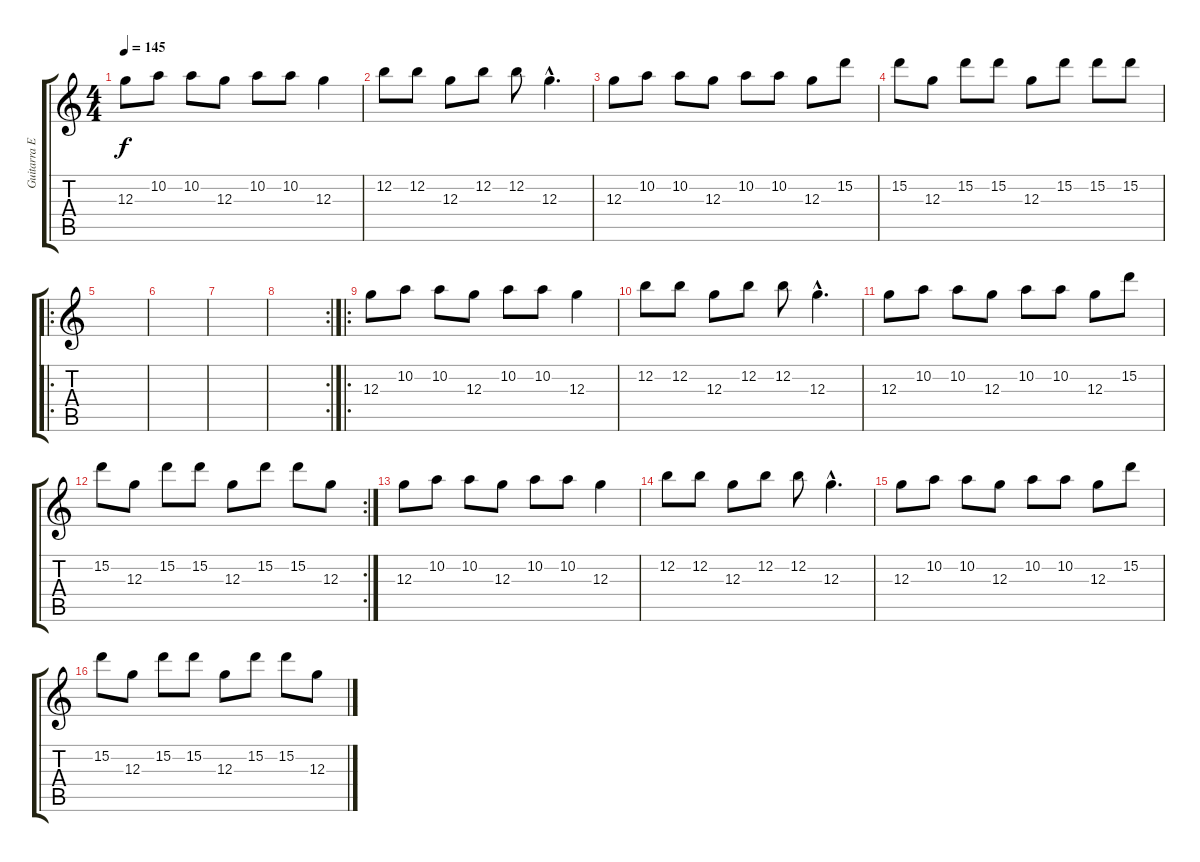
\track ("Guitarra Electrica - Punteos" "Guitarra E") {instrument distortionguitar}
\staff {score tabs}
\tuning (E4 B3 G3 D3 A2 E2) {hide}
\ts (4 4)
\tempo 145
\clef g2
\ks c
12.3.8{dy f} 10.2.8 10.2.8 12.3.8 10.2.8 10.2.8 12.3.4 |
12.2.8 12.2.8 12.3.8 12.2.8 12.2.8 12.3{hac}.4{d} |
12.3.8 10.2.8 10.2.8 12.3.8 10.2.8 10.2.8 12.3.8 15.2.8 |
15.2.8 12.3.8 15.2.8 15.2.8 12.3.8 15.2.8 15.2.8 15.2.8 |
\ro
|
|
|
\rc 2
|
\ro
12.3.8 10.2.8 10.2.8 12.3.8 10.2.8 10.2.8 12.3.4 |
12.2.8 12.2.8 12.3.8 12.2.8 12.2.8 12.3{hac}.4{d} |
12.3.8 10.2.8 10.2.8 12.3.8 10.2.8 10.2.8 12.3.8 15.2.8 |
\rc 2
15.2.8 12.3.8 15.2.8 15.2.8 12.3.8 15.2.8 15.2.8 12.3.8 |
12.3.8 10.2.8 10.2.8 12.3.8 10.2.8 10.2.8 12.3.4 |
12.2.8 12.2.8 12.3.8 12.2.8 12.2.8 12.3{hac}.4{d} |
12.3.8 10.2.8 10.2.8 12.3.8 10.2.8 10.2.8 12.3.8 15.2.8 |
15.2.8 12.3.8 15.2.8 15.2.8 12.3.8 15.2.8 15.2.8 12.3.8
